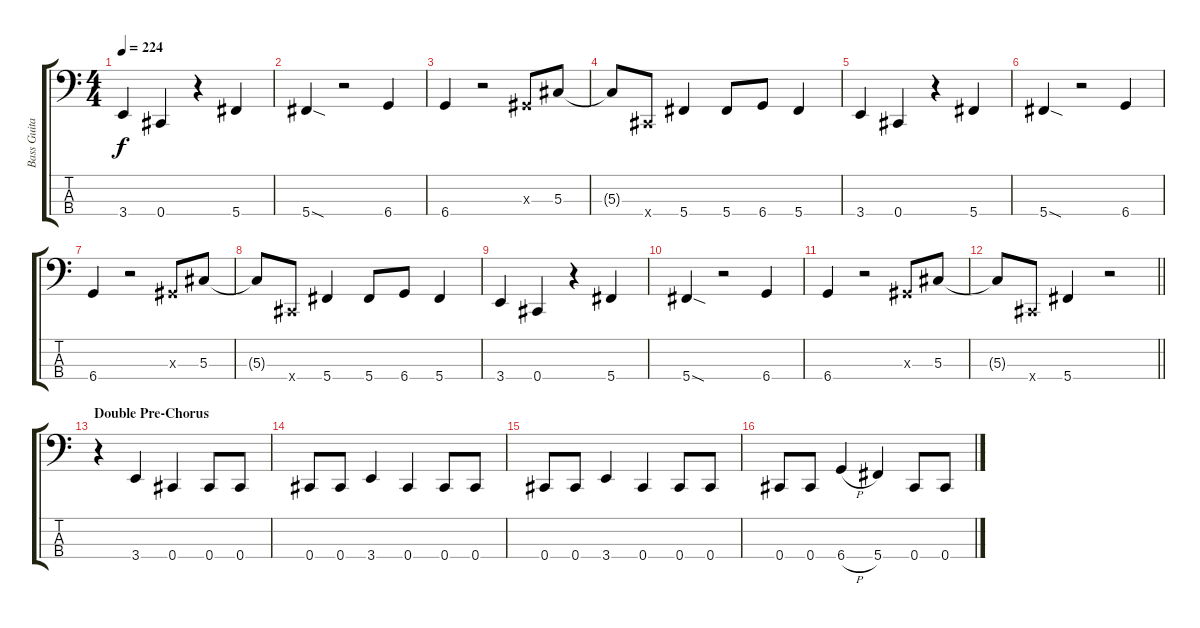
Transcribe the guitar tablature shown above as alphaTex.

\track ("Bass Guitar" "Bass Guita") {instrument electricbassfinger}
\staff {score tabs}
\tuning (Gb2 Db2 Ab1 Db1) {hide}
\ts (4 4)
\tempo 224
\clef f4
\ks c
3.4.4{dy f} 0.4.4 r.4 5.4.4 |
5.4{sod}.4 r.2 6.4.4 |
6.4.4 r.2 0.3{x}.8 5.3.8 |
5.3{t}.8 0.4{x}.8 5.4.4 5.4.8 6.4.8 5.4.4 |
3.4.4 0.4.4 r.4 5.4.4 |
5.4{sod}.4 r.2 6.4.4 |
6.4.4 r.2 0.3{x}.8 5.3.8 |
5.3{t}.8 0.4{x}.8 5.4.4 5.4.8 6.4.8 5.4.4 |
3.4.4 0.4.4 r.4 5.4.4 |
5.4{sod}.4 r.2 6.4.4 |
6.4.4 r.2 0.3{x}.8 5.3.8 |
\barLineRight lightlight
5.3{t}.8 0.4{x}.8 5.4.4 r.2 |
\section ("" "Double Pre-Chorus")
r.4 3.4.4 0.4.4 0.4.8 0.4.8 |
0.4.8 0.4.8 3.4.4 0.4.4 0.4.8 0.4.8 |
0.4.8 0.4.8 3.4.4 0.4.4 0.4.8 0.4.8 |
0.4.8 0.4.8 6.4{h}.4 5.4.4 0.4.8 0.4.8
